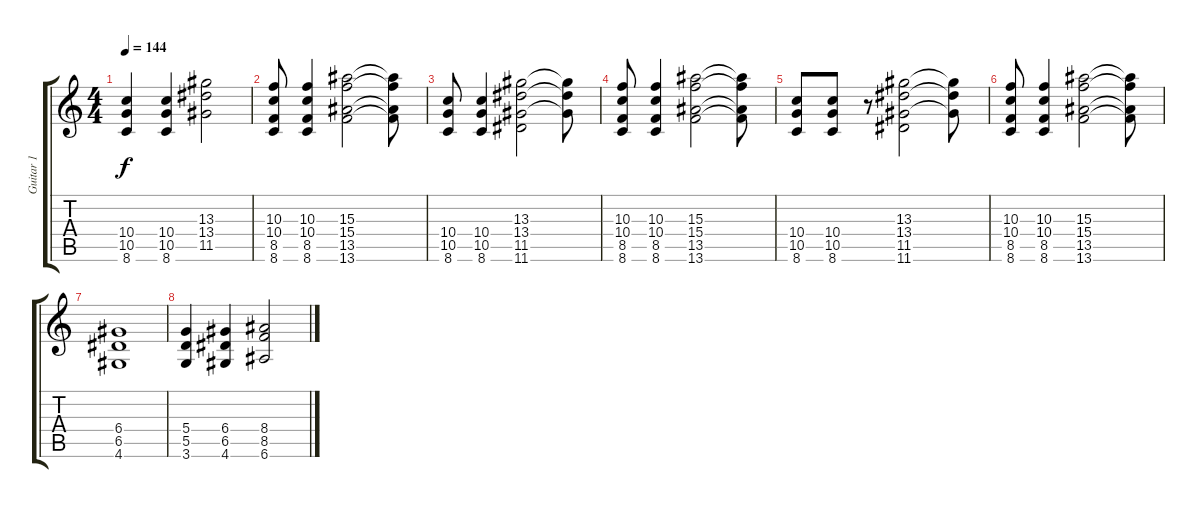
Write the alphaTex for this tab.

\track ("Guitar 1" "Guitar 1") {instrument distortionguitar}
\staff {score tabs}
\tuning (E4 B3 G3 D3 A2 E2) {hide}
\ts (4 4)
\tempo 144
\clef g2
\ks c
(10.4 10.5 8.6).4{dy f} (10.4 10.5 8.6).4 (13.3 13.4 11.5).2 |
(10.3 10.4 8.5 8.6).8 (10.3 10.4 8.5 8.6).4 (15.3 15.4 13.5 13.6).2 (15.3{t} 15.4{t} 13.5{t} 13.6{t}).8 |
(10.4 10.5 8.6).8 (10.4 10.5 8.6).4 (13.3 13.4 11.5 11.6).2 (13.3{t} 13.4{t} 11.5{t}).8 |
(10.3 10.4 8.5 8.6).8 (10.3 10.4 8.5 8.6).4 (15.3 15.4 13.5 13.6).2 (15.3{t} 15.4{t} 13.5{t} 13.6{t}).8 |
(10.4 10.5 8.6).8 (10.4 10.5 8.6).8 r.8 (13.3 13.4 11.5 11.6).2 (13.3{t} 13.4{t} 11.5{t}).8 |
(10.3 10.4 8.5 8.6).8 (10.3 10.4 8.5 8.6).4 (15.3 15.4 13.5 13.6).2 (15.3{t} 15.4{t} 13.5{t} 13.6{t}).8 |
(6.4 6.5 4.6).1 |
(5.4 5.5 3.6).4 (6.4 6.5 4.6).4 (8.4 8.5 6.6).2
